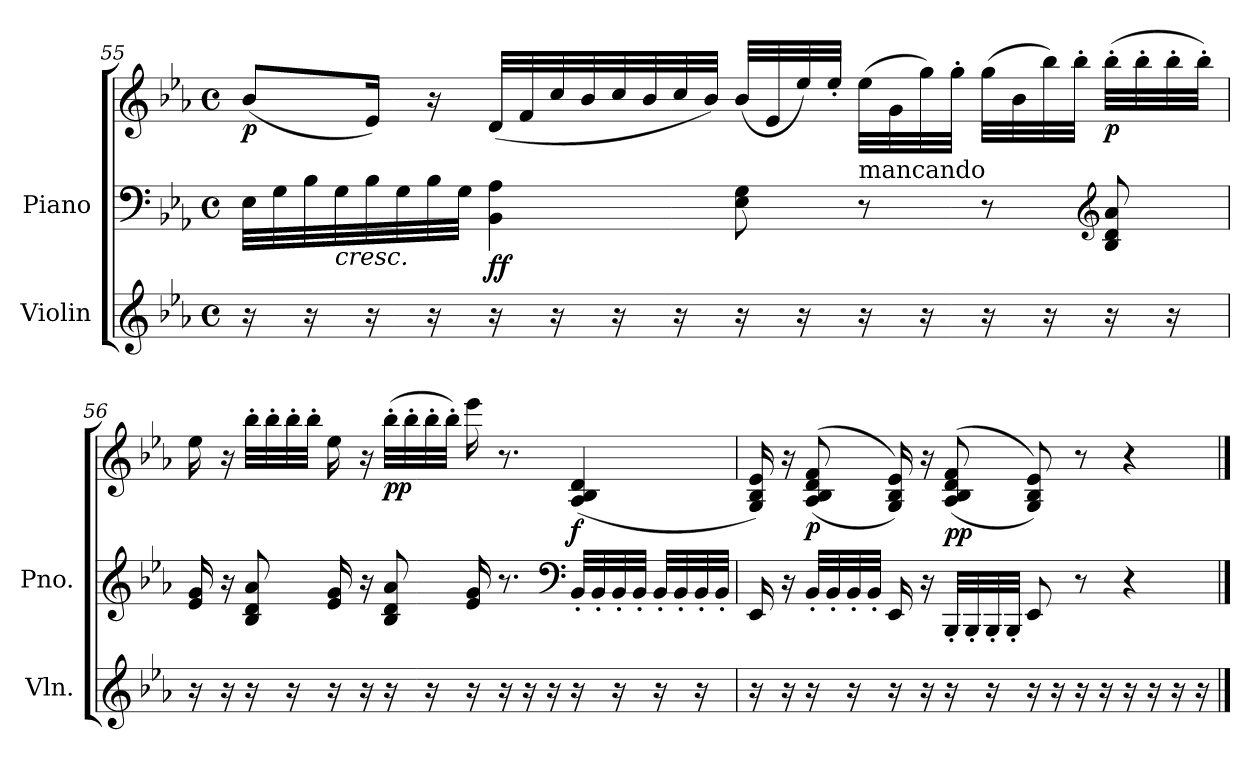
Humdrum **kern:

**kern	**kern	**kern	**dynam
*part2	*part1	*part1	*part1
*staff3	*staff2	*staff1	*staff1/2
*I"Violin	*I"Piano	*	*
*I'Vln.	*I'Pno.	*	*
!!LO:PB:g=z
*clefG2	*clefF4	*clefG2	*
*k[b-e-a-]	*k[b-e-a-]	*k[b-e-a-]	*
*M4/4	*M4/4	*M4/4	*
*met(c)	*met(c)	*met(c)	*
=55	=55	=55	=55
!	!	!	!LO:DY:b
16r	32E-\LLL	(<8b-/L	p
.	32G\	.	.
16r	32B-\	.	.
!	!LO:TX:b:i:t=cresc.	!	!
.	32G\	.	.
16r	32B-\	16e-/Jk)	.
.	32G\	.	.
16r	32B-\	16r	.
.	32G\JJJ	.	.
!	!	!	!LO:DY:b=2
!	!	!	!LO:DY:n=1:b
16r	4BB-\ 4A-\	(<32d/LLL	f f
.	.	32f/	.
16r	.	32cc/	.
.	.	32b-/	.
16r	.	32cc/	.
.	.	32b-/	.
16r	.	32cc/	.
.	.	32b-/JJJ)	.
16r	8E-\ 8G\	(<32b-/LLL	.
.	.	32e-/	.
16r	.	32ee-/)	.
.	.	32ee-'/JJJ	.
!	!LO:TX:a:t=mancando	!	!
16r	8r	(>32ee-\LLL	.
.	.	32g\	.
16r	.	32gg\)	.
.	.	32gg'\JJJ	.
16r	8r	(>32gg\LLL	.
.	.	32b-\	.
16r	.	32bb-\)	.
.	.	32bb-'\JJJ	.
*	*clefG2	*	*
!	!	!	!LO:DY:n=2:b
16r	8B-/ 8d/ 8a-/	(>32bb-'\LLL	p
.	.	32bb-'\	.
16r	.	32bb-'\	.
.	.	32bb-'\JJJ)	.
!!LO:LB:g=z
=56	=56	=56	=56
16r	16e-/ 16g/	16ee-\	.
16r	16r	16r	.
16r	8B-/ 8d/ 8a-/	32bb-'\LLL	.
.	.	32bb-'\	.
16r	.	32bb-'\	.
.	.	32bb-'\JJJ	.
16r	16e-/ 16g/	16ee-\	.
16r	16r	16r	.
!	!	!	!LO:DY:b
16r	8B-/ 8d/ 8a-/	(>32bb-'\LLL	pp
.	.	32bb-'\	.
16r	.	32bb-'\	.
.	.	32bb-'\JJJ)	.
16r	16e-/ 16g/	16eee-\	.
16r	8.r	8.r	.
16r	.	.	.
16r	.	.	.
*	*clefF4	*	*
!	!	!	!LO:DY:b
16r	32BB-'/LLL	(>4A-/ 4B-/ 4d/	f
.	32BB-'/	.	.
16r	32BB-'/	.	.
.	32BB-'/JJJ	.	.
16r	32BB-'/LLL	.	.
.	32BB-'/	.	.
16r	32BB-'/	.	.
.	32BB-'/JJJ	.	.
=57	=57	=57	=57
16r	16EE-/	16G/ 16B-/ 16e-/)	.
16r	16r	16r	.
!	!	!	!LO:DY:b
16r	32BB-'/LLL	(>(<8A-/ 8B-/ 8d/ 8f/	p
.	32BB-'/	.	.
16r	32BB-'/	.	.
.	32BB-'/JJJ	.	.
16r	16EE-/	16G/ 16B-/ 16e-/))	.
16r	16r	16r	.
!	!	!	!LO:DY:b
16r	32BBB-'/LLL	(>(<8A-/ 8B-/ 8d/ 8f/	pp
.	32BBB-'/	.	.
16r	32BBB-'/	.	.
.	32BBB-'/JJJ	.	.
16r	8EE-/	8G/ 8B-/ 8e-/))	.
16r	.	.	.
16r	8r	8r	.
16r	.	.	.
*	*	*MM80	*
16r	4r	4r	.
16r	.	.	.
16r	.	.	.
16r	.	.	.
==	==	==	==
*-	*-	*-	*-
